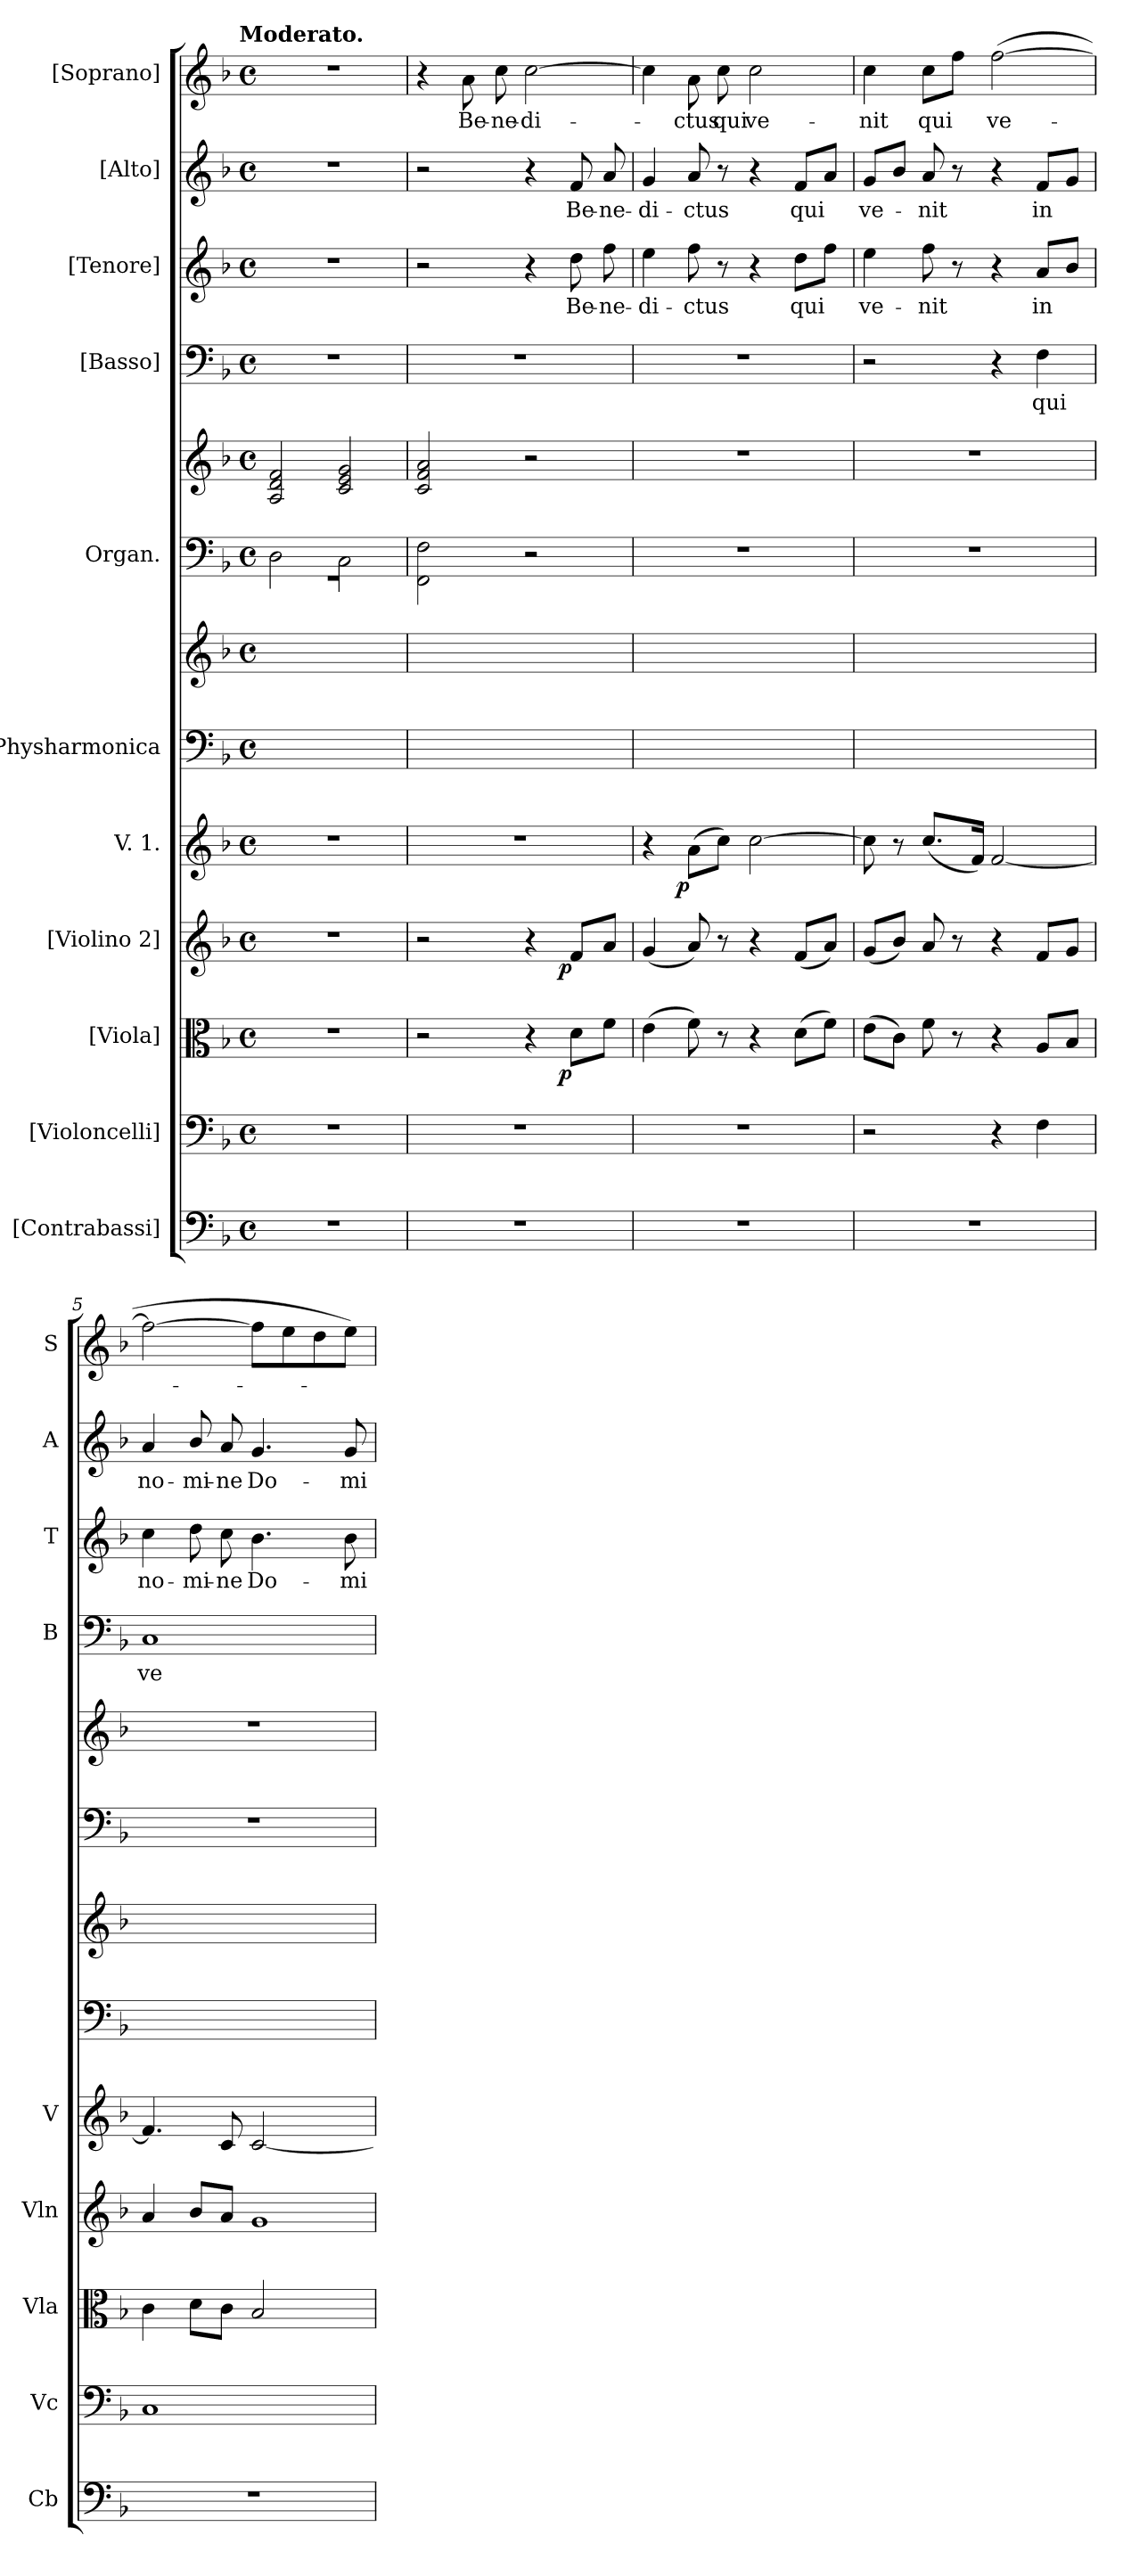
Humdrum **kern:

**kern	**kern	**kern	**dynam	**kern	**dynam	**kern	**dynam	**kern	**kern	**kern	**kern	**kern	**text	**kern	**text	**kern	**text	**kern	**text
*part11	*part10	*part9	*part9	*part8	*part8	*part7	*part7	*part6	*part6	*part5	*part5	*part4	*part4	*part3	*part3	*part2	*part2	*part1	*part1
*staff13	*staff12	*staff11	*staff11	*staff10	*staff10	*staff9	*staff9	*staff8	*staff7	*staff6	*staff5	*staff4	*staff4	*staff3	*staff3	*staff2	*staff2	*staff1	*staff1
*I"[Contrabassi]	*I"[Violoncelli]	*I"[Viola]	*	*I"[Violino 2]	*	*I"V. 1.	*	*I"Physharmonica	*	*I"Organ.	*	*I"[Basso]	*	*I"[Tenore]	*	*I"[Alto]	*	*I"[Soprano]	*
*I'Cb	*I'Vc	*I'Vla	*	*I'Vln	*	*I'V	*	*	*	*	*	*I'B	*	*I'T	*	*I'A	*	*I'S	*
*clefF4	*clefF4	*clefC3	*	*clefG2	*	*clefG2	*	*clefF4	*clefG2	*clefF4	*clefG2	*clefF4	*	*clefG2	*	*clefG2	*	*clefG2	*
*	*	*	*	*	*	*	*	*	*	*	*	*	*	*ITrd7c12	*	*	*	*	*
*k[b-]	*k[b-]	*k[b-]	*	*k[b-]	*	*k[b-]	*	*k[b-]	*k[b-]	*k[b-]	*k[b-]	*k[b-]	*	*k[b-]	*	*k[b-]	*	*k[b-]	*
*F:	*F:	*F:	*	*F:	*	*F:	*	*F:	*F:	*F:	*F:	*F:	*	*F:	*	*F:	*	*F:	*
!!LO:TX:omd:t=Moderato.
*M4/4	*M4/4	*M4/4	*	*M4/4	*	*M4/4	*	*M4/4	*M4/4	*M4/4	*M4/4	*M4/4	*	*M4/4	*	*M4/4	*	*M4/4	*
*met(c)	*met(c)	*met(c)	*	*met(c)	*	*met(c)	*	*met(c)	*met(c)	*met(c)	*met(c)	*met(c)	*	*met(c)	*	*met(c)	*	*met(c)	*
=1	=1	=1	=1	=1	=1	=1	=1	=1	=1	=1	=1	=1	=1	=1	=1	=1	=1	=1	=1
*	*	*	*	*	*	*	*	*	*	*^	*	*	*	*	*	*	*	*	*
1r	1r	1r	.	1r	.	1r	.	1ryy	1ryy	2D\	1r	2A/ 2d/ 2f/	1r	.	1r	.	1r	.	1r	.
.	.	.	.	.	.	.	.	.	.	2C\	.	2c/ 2e/ 2g/	.	.	.	.	.	.	.	.
*	*	*	*	*	*	*	*	*	*	*v	*v	*	*	*	*	*	*	*	*	*
=2	=2	=2	=2	=2	=2	=2	=2	=2	=2	=2	=2	=2	=2	=2	=2	=2	=2	=2	=2
1r	1r	2r	.	2r	.	1r	.	1ryy	1ryy	2FF\ 2F\	2c/ 2f/ 2a/	1r	.	2r	.	2r	.	4r	.
.	.	.	.	.	.	.	.	.	.	.	.	.	.	.	.	.	.	8a\	Be-
.	.	.	.	.	.	.	.	.	.	.	.	.	.	.	.	.	.	8cc\	-ne-
.	.	4r	.	4r	.	.	.	.	.	2r	2r	.	.	4r	.	4r	.	[2cc\	-di-
!	!	!	!LO:DY:b:rj	!	!LO:DY:b:rj	!	!	!	!	!	!	!	!	!	!	!	!	!	!
.	.	8d\L	p	8f/L	p	.	.	.	.	.	.	.	.	8d\	Be-	8f/	Be-	.	.
!	!	!	!	!	!	!	!	!	!	!	!	!	!	!	!LO:LY:i	!	!	!	!
.	.	8f\J	.	8a/J	.	.	.	.	.	.	.	.	.	8f\	-ne-	8a/	-ne-	.	.
=3	=3	=3	=3	=3	=3	=3	=3	=3	=3	=3	=3	=3	=3	=3	=3	=3	=3	=3	=3
!	!	!	!	!	!	!	!	!	!	!	!	!	!	!	!LO:LY:i	!	!	!	!
1r	1r	(4e\	.	(4g/	.	4r	.	1ryy	1ryy	1r	1r	1r	.	4e\	-di-	4g/	-di-	4cc\]	.
!	!	!	!	!	!	!	!LO:DY:b:rj	!	!	!	!	!	!	!	!LO:LY:i	!	!	!	!
.	.	8f\)	.	8a/)	.	(8a\L	p	.	.	.	.	.	.	8f\	-ctus	8a/	-ctus	8a\	-ctus
.	.	8r	.	8r	.	8cc\J)	.	.	.	.	.	.	.	8r	.	8r	.	8cc\	qui
.	.	4r	.	4r	.	[2cc\	.	.	.	.	.	.	.	4r	.	4r	.	2cc\	ve-
!	!	!	!	!	!	!	!	!	!	!	!	!	!	!	!LO:LY:i	!	!	!	!
.	.	(8d\L	.	(8f/L	.	.	.	.	.	.	.	.	.	8d\L	qui	8f/L	qui	.	.
.	.	8f\J)	.	8a/J)	.	.	.	.	.	.	.	.	.	8f\J	.	8a/J	.	.	.
=4	=4	=4	=4	=4	=4	=4	=4	=4	=4	=4	=4	=4	=4	=4	=4	=4	=4	=4	=4
!	!	!	!	!	!	!	!	!	!	!	!	!	!	!	!LO:LY:i	!	!	!	!
1r	2r	(8e\L	.	(8g/L	.	8cc\]	.	1ryy	1ryy	1r	1r	2r	.	4e\	ve-	8g/L	ve-	4cc\	-nit
.	.	8c\J)	.	8b-/J)	.	8r	.	.	.	.	.	.	.	.	.	8b-/J	.	.	.
!	!	!	!	!	!	!	!	!	!	!	!	!	!	!	!LO:LY:i	!	!	!	!
.	.	8f\	.	8a/	.	(8.cc/L	.	.	.	.	.	.	.	8f\	-nit	8a/	-nit	8cc\L	qui
.	.	8r	.	8r	.	.	.	.	.	.	.	.	.	8r	.	8r	.	8ff\J	.
.	.	.	.	.	.	16f/Jk)	.	.	.	.	.	.	.	.	.	.	.	.	.
.	4r	4r	.	4r	.	[2f/	.	.	.	.	.	4r	.	4r	.	4r	.	(>[<2ff\	ve-
!	!	!	!	!	!	!	!	!	!	!	!	!	!	!	!LO:LY:i	!	!	!	!
.	4F\	8A/L	.	8f/L	.	.	.	.	.	.	.	4F\	qui	8A/L	in	8f/L	in	.	.
.	.	8B-/J	.	8g/J	.	.	.	.	.	.	.	.	.	8B-/J	.	8g/J	.	.	.
=5	=5	=5	=5	=5	=5	=5	=5	=5	=5	=5	=5	=5	=5	=5	=5	=5	=5	=5	=5
!	!	!	!	!	!	!	!	!	!	!	!	!	!	!	!LO:LY:i	!	!	!	!
1r	1C	4c\	.	4a/	.	4.f/]	.	1ryy	1ryy	1r	1r	1C	ve-	4c\	no-	4a/	no-	2ff\_	.
!	!	!	!	!	!	!	!	!	!	!	!	!	!	!	!LO:LY:i	!	!	!	!
.	.	8d\L	.	8b-/L	.	.	.	.	.	.	.	.	.	8d\	-mi-	8b-/	-mi-	.	.
!	!	!	!	!	!	!	!	!	!	!	!	!	!	!	!LO:LY:i	!	!	!	!
.	.	8c\J	.	8a/J	.	8c/	.	.	.	.	.	.	.	8c\	-ne	8a/	-ne	.	.
!	!	!	!	!LO:N:vis=1	!	!	!	!	!	!	!	!	!	!	!LO:LY:i	!	!	!	!
.	.	2B-/	.	2g/	.	[2c/	.	.	.	.	.	.	.	4.B-\	Do-	4.g/	Do-	8ff\L]	.
.	.	.	.	.	.	.	.	.	.	.	.	.	.	.	.	.	.	8ee\	.
.	.	.	.	.	.	.	.	.	.	.	.	.	.	.	.	.	.	8dd\	.
!	!	!	!	!	!	!	!	!	!	!	!	!	!	!	!LO:LY:i	!	!	!	!
.	.	.	.	.	.	.	.	.	.	.	.	.	.	8B-\	-mi-	8g/	-mi-	8ee\J)	.
=	=	=	=	=	=	=	=	=	=	=	=	=	=	=	=	=	=	=	=
*-	*-	*-	*-	*-	*-	*-	*-	*-	*-	*-	*-	*-	*-	*-	*-	*-	*-	*-	*-
